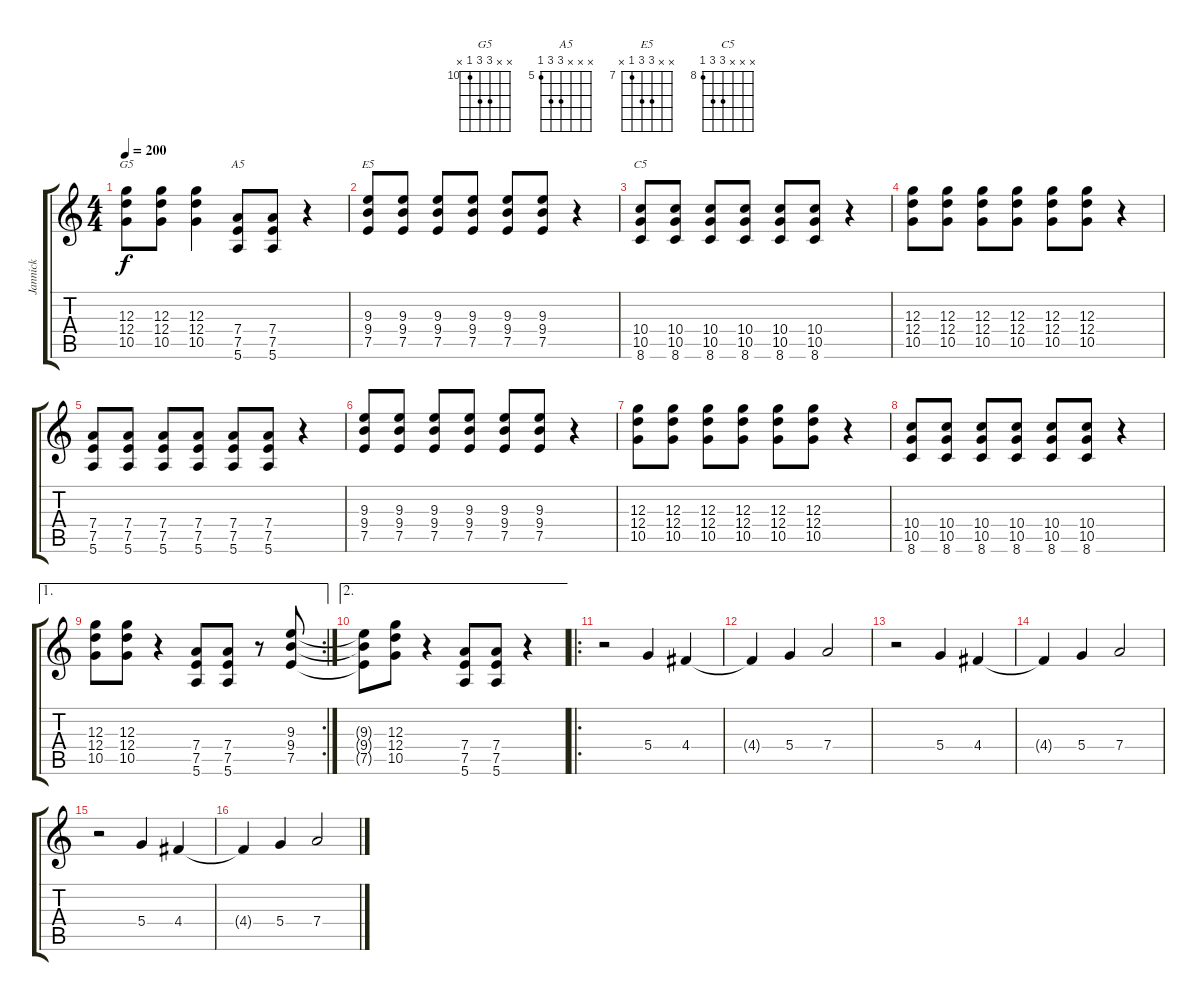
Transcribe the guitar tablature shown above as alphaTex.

\track ("Jannick" "Jannick") {instrument distortionguitar}
\staff {score tabs}
\tuning (E4 B3 G3 D3 A2 E2) {hide}
\chord ("G5" x x 12 12 10 x) {firstfret 10}
\chord ("A5" x x x 7 7 5) {firstfret 5}
\chord ("E5" x x 9 9 7 x) {firstfret 7}
\chord ("C5" x x x 10 10 8) {firstfret 8}
\ts (4 4)
\tempo 200
\clef g2
\ks c
(12.3 12.4 10.5).8{ch "G5" dy f} (12.3 12.4 10.5).8 (12.3 12.4 10.5).4 (7.4 7.5 5.6).8{ch "A5"} (7.4 7.5 5.6).8 r.4 |
(9.3 9.4 7.5).8{ch "E5"} (9.3 9.4 7.5).8 (9.3 9.4 7.5).8 (9.3 9.4 7.5).8 (9.3 9.4 7.5).8 (9.3 9.4 7.5).8 r.4 |
(10.4 10.5 8.6).8{ch "C5"} (10.4 10.5 8.6).8 (10.4 10.5 8.6).8 (10.4 10.5 8.6).8 (10.4 10.5 8.6).8 (10.4 10.5 8.6).8 r.4 |
(12.3 12.4 10.5).8 (12.3 12.4 10.5).8 (12.3 12.4 10.5).8 (12.3 12.4 10.5).8 (12.3 12.4 10.5).8 (12.3 12.4 10.5).8 r.4 |
(7.4 7.5 5.6).8 (7.4 7.5 5.6).8 (7.4 7.5 5.6).8 (7.4 7.5 5.6).8 (7.4 7.5 5.6).8 (7.4 7.5 5.6).8 r.4 |
(9.3 9.4 7.5).8 (9.3 9.4 7.5).8 (9.3 9.4 7.5).8 (9.3 9.4 7.5).8 (9.3 9.4 7.5).8 (9.3 9.4 7.5).8 r.4 |
(12.3 12.4 10.5).8 (12.3 12.4 10.5).8 (12.3 12.4 10.5).8 (12.3 12.4 10.5).8 (12.3 12.4 10.5).8 (12.3 12.4 10.5).8 r.4 |
(10.4 10.5 8.6).8 (10.4 10.5 8.6).8 (10.4 10.5 8.6).8 (10.4 10.5 8.6).8 (10.4 10.5 8.6).8 (10.4 10.5 8.6).8 r.4 |
\ae 1
\rc 2
(12.3 12.4 10.5).8 (12.3 12.4 10.5).8 r.4 (7.4 7.5 5.6).8 (7.4 7.5 5.6).8 r.8 (9.3 9.4 7.5).8 |
\ae 2
(9.3{t} 9.4{t} 7.5{t}).8 (12.3 12.4 10.5).8 r.4 (7.4 7.5 5.6).8 (7.4 7.5 5.6).8 r.4 |
\ro
r.2 5.4.4 4.4.4 |
4.4{t}.4 5.4.4 7.4.2 |
r.2 5.4.4 4.4.4 |
4.4{t}.4 5.4.4 7.4.2 |
r.2 5.4.4 4.4.4 |
4.4{t}.4 5.4.4 7.4.2
